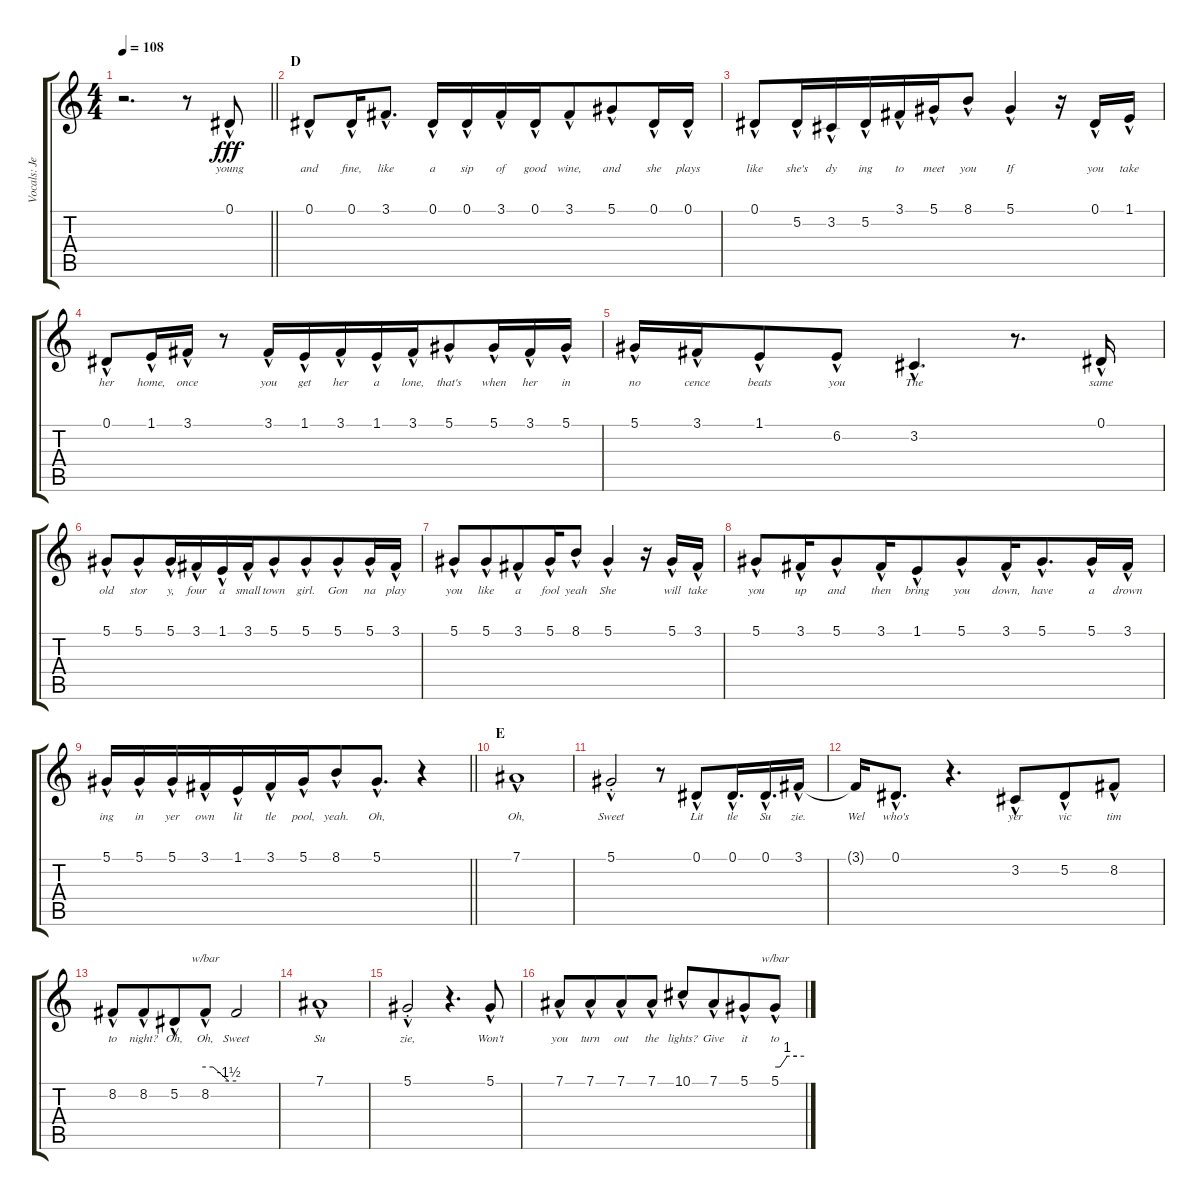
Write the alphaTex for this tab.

\track ("Vocals: Jeff" "Vocals: Je") {instrument lead2sawtooth}
\staff {score tabs}
\tuning (Eb4 Bb3 Gb3 Db3 Ab2 Eb2) {hide}
\ts (4 4)
\tempo 108
\clef g2
\barLineRight lightlight
\ks c
r.2{d dy fff} r.8 0.1{hac}.8{lyrics (0 "young") lyrics (1 "") lyrics (2 "") lyrics (3 "") lyrics (4 "")} |
\section ("" "D")
0.1{hac}.8{lyrics (0 "and") lyrics (1 "") lyrics (2 "") lyrics (3 "") lyrics (4 "")} 0.1{hac}.16{lyrics (0 "fine,") lyrics (1 "") lyrics (2 "") lyrics (3 "") lyrics (4 "")} 3.1{hac}.8{d lyrics (0 "like") lyrics (1 "") lyrics (2 "") lyrics (3 "") lyrics (4 "")} 0.1{hac}.16{lyrics (0 "a") lyrics (1 "") lyrics (2 "") lyrics (3 "") lyrics (4 "")} 0.1{hac}.16{lyrics (0 "sip") lyrics (1 "") lyrics (2 "") lyrics (3 "") lyrics (4 "") beam merge} 3.1{hac}.16{lyrics (0 "of") lyrics (1 "") lyrics (2 "") lyrics (3 "") lyrics (4 "")} 0.1{hac}.16{lyrics (0 "good") lyrics (1 "") lyrics (2 "") lyrics (3 "") lyrics (4 "")} 3.1{hac}.8{lyrics (0 "wine,") lyrics (1 "") lyrics (2 "") lyrics (3 "") lyrics (4 "") beam merge} 5.1{hac}.8{lyrics (0 "and") lyrics (1 "") lyrics (2 "") lyrics (3 "") lyrics (4 "")} 0.1{hac}.16{lyrics (0 "she") lyrics (1 "") lyrics (2 "") lyrics (3 "") lyrics (4 "")} 0.1{hac}.16{lyrics (0 "plays") lyrics (1 "") lyrics (2 "") lyrics (3 "") lyrics (4 "")} |
0.1{hac}.8{lyrics (0 "like") lyrics (1 "") lyrics (2 "") lyrics (3 "") lyrics (4 "")} 5.2{hac}.16{lyrics (0 "she's") lyrics (1 "") lyrics (2 "") lyrics (3 "") lyrics (4 "")} 3.2{hac}.16{lyrics (0 "dy") lyrics (1 "") lyrics (2 "") lyrics (3 "") lyrics (4 "") beam merge} 5.2{hac}.16{lyrics (0 "ing") lyrics (1 "") lyrics (2 "") lyrics (3 "") lyrics (4 "")} 3.1{hac}.16{lyrics (0 "to") lyrics (1 "") lyrics (2 "") lyrics (3 "") lyrics (4 "")} 5.1{hac}.16{lyrics (0 "meet") lyrics (1 "") lyrics (2 "") lyrics (3 "") lyrics (4 "")} 8.1{hac}.8{lyrics (0 "you") lyrics (1 "") lyrics (2 "") lyrics (3 "") lyrics (4 "") beam merge} 5.1{hac}.4{lyrics (0 "If") lyrics (1 "") lyrics (2 "") lyrics (3 "") lyrics (4 "")} r.16 0.1{hac}.16{lyrics (0 "you") lyrics (1 "") lyrics (2 "") lyrics (3 "") lyrics (4 "")} 1.1{hac}.16{lyrics (0 "take") lyrics (1 "") lyrics (2 "") lyrics (3 "") lyrics (4 "")} |
0.1{hac}.8{lyrics (0 "her") lyrics (1 "") lyrics (2 "") lyrics (3 "") lyrics (4 "")} 1.1{hac}.16{lyrics (0 "home,") lyrics (1 "") lyrics (2 "") lyrics (3 "") lyrics (4 "")} 3.1{hac}.16{lyrics (0 "once") lyrics (1 "") lyrics (2 "") lyrics (3 "") lyrics (4 "")} r.8 3.1{hac}.16{lyrics (0 "you") lyrics (1 "") lyrics (2 "") lyrics (3 "") lyrics (4 "")} 1.1{hac}.16{lyrics (0 "get") lyrics (1 "") lyrics (2 "") lyrics (3 "") lyrics (4 "") beam merge} 3.1{hac}.16{lyrics (0 "her") lyrics (1 "") lyrics (2 "") lyrics (3 "") lyrics (4 "")} 1.1{hac}.16{lyrics (0 "a") lyrics (1 "") lyrics (2 "") lyrics (3 "") lyrics (4 "")} 3.1{hac}.16{lyrics (0 "lone,") lyrics (1 "") lyrics (2 "") lyrics (3 "") lyrics (4 "")} 5.1{hac}.8{lyrics (0 "that's") lyrics (1 "") lyrics (2 "") lyrics (3 "") lyrics (4 "") beam merge} 5.1{hac}.16{lyrics (0 "when") lyrics (1 "") lyrics (2 "") lyrics (3 "") lyrics (4 "")} 3.1{hac}.16{lyrics (0 "her") lyrics (1 "") lyrics (2 "") lyrics (3 "") lyrics (4 "")} 5.1{hac}.16{lyrics (0 "in") lyrics (1 "") lyrics (2 "") lyrics (3 "") lyrics (4 "")} |
5.1{hac}.16{lyrics (0 "no") lyrics (1 "") lyrics (2 "") lyrics (3 "") lyrics (4 "")} 3.1{hac}.16{lyrics (0 "cence") lyrics (1 "") lyrics (2 "") lyrics (3 "") lyrics (4 "")} 1.1{hac}.8{lyrics (0 "beats") lyrics (1 "") lyrics (2 "") lyrics (3 "") lyrics (4 "") beam merge} 6.2{hac}.8{lyrics (0 "you") lyrics (1 "") lyrics (2 "") lyrics (3 "") lyrics (4 "")} 3.2{hac}.4{d lyrics (0 "The") lyrics (1 "") lyrics (2 "") lyrics (3 "") lyrics (4 "")} r.8{d} 0.1{hac}.16{lyrics (0 "same") lyrics (1 "") lyrics (2 "") lyrics (3 "") lyrics (4 "")} |
5.1{hac}.8{lyrics (0 "old") lyrics (1 "") lyrics (2 "") lyrics (3 "") lyrics (4 "")} 5.1{hac}.8{lyrics (0 "stor") lyrics (1 "") lyrics (2 "") lyrics (3 "") lyrics (4 "") beam merge} 5.1{hac}.16{lyrics (0 "y,") lyrics (1 "") lyrics (2 "") lyrics (3 "") lyrics (4 "")} 3.1{hac}.16{lyrics (0 "four") lyrics (1 "") lyrics (2 "") lyrics (3 "") lyrics (4 "")} 1.1{hac}.16{lyrics (0 "a") lyrics (1 "") lyrics (2 "") lyrics (3 "") lyrics (4 "")} 3.1{hac}.16{lyrics (0 "small") lyrics (1 "") lyrics (2 "") lyrics (3 "") lyrics (4 "") beam merge} 5.1{hac}.8{lyrics (0 "town") lyrics (1 "") lyrics (2 "") lyrics (3 "") lyrics (4 "")} 5.1{hac}.8{lyrics (0 "girl.") lyrics (1 "") lyrics (2 "") lyrics (3 "") lyrics (4 "") beam merge} 5.1{hac}.8{lyrics (0 "Gon") lyrics (1 "") lyrics (2 "") lyrics (3 "") lyrics (4 "")} 5.1{hac}.16{lyrics (0 "na") lyrics (1 "") lyrics (2 "") lyrics (3 "") lyrics (4 "")} 3.1{hac}.16{lyrics (0 "play") lyrics (1 "") lyrics (2 "") lyrics (3 "") lyrics (4 "")} |
5.1{hac}.8{lyrics (0 "you") lyrics (1 "") lyrics (2 "") lyrics (3 "") lyrics (4 "")} 5.1{hac}.8{lyrics (0 "like") lyrics (1 "") lyrics (2 "") lyrics (3 "") lyrics (4 "") beam merge} 3.1{hac}.8{lyrics (0 "a") lyrics (1 "") lyrics (2 "") lyrics (3 "") lyrics (4 "")} 5.1{hac}.16{lyrics (0 "fool") lyrics (1 "") lyrics (2 "") lyrics (3 "") lyrics (4 "")} 8.1{hac}.8{lyrics (0 "yeah") lyrics (1 "") lyrics (2 "") lyrics (3 "") lyrics (4 "") beam merge} 5.1{hac}.4{lyrics (0 "She") lyrics (1 "") lyrics (2 "") lyrics (3 "") lyrics (4 "")} r.16 5.1{hac}.16{lyrics (0 "will") lyrics (1 "") lyrics (2 "") lyrics (3 "") lyrics (4 "")} 3.1{hac}.16{lyrics (0 "take") lyrics (1 "") lyrics (2 "") lyrics (3 "") lyrics (4 "")} |
5.1{hac}.8{lyrics (0 "you") lyrics (1 "") lyrics (2 "") lyrics (3 "") lyrics (4 "")} 3.1{hac}.16{lyrics (0 "up") lyrics (1 "") lyrics (2 "") lyrics (3 "") lyrics (4 "")} 5.1{hac}.8{lyrics (0 "and") lyrics (1 "") lyrics (2 "") lyrics (3 "") lyrics (4 "") beam merge} 3.1{hac}.16{lyrics (0 "then") lyrics (1 "") lyrics (2 "") lyrics (3 "") lyrics (4 "")} 1.1{hac}.8{lyrics (0 "bring") lyrics (1 "") lyrics (2 "") lyrics (3 "") lyrics (4 "") beam merge} 5.1{hac}.8{lyrics (0 "you") lyrics (1 "") lyrics (2 "") lyrics (3 "") lyrics (4 "")} 3.1{hac}.16{lyrics (0 "down,") lyrics (1 "") lyrics (2 "") lyrics (3 "") lyrics (4 "")} 5.1{hac}.8{d lyrics (0 "have") lyrics (1 "") lyrics (2 "") lyrics (3 "") lyrics (4 "") beam merge} 5.1{hac}.16{lyrics (0 "a") lyrics (1 "") lyrics (2 "") lyrics (3 "") lyrics (4 "")} 3.1{hac}.16{lyrics (0 "drown") lyrics (1 "") lyrics (2 "") lyrics (3 "") lyrics (4 "")} |
\barLineRight lightlight
5.1{hac}.16{lyrics (0 "ing") lyrics (1 "") lyrics (2 "") lyrics (3 "") lyrics (4 "")} 5.1{hac}.16{lyrics (0 "in") lyrics (1 "") lyrics (2 "") lyrics (3 "") lyrics (4 "")} 5.1{hac}.16{lyrics (0 "yer") lyrics (1 "") lyrics (2 "") lyrics (3 "") lyrics (4 "")} 3.1{hac}.16{lyrics (0 "own") lyrics (1 "") lyrics (2 "") lyrics (3 "") lyrics (4 "") beam merge} 1.1{hac}.16{lyrics (0 "lit") lyrics (1 "") lyrics (2 "") lyrics (3 "") lyrics (4 "")} 3.1{hac}.16{lyrics (0 "tle") lyrics (1 "") lyrics (2 "") lyrics (3 "") lyrics (4 "")} 5.1{hac}.16{lyrics (0 "pool,") lyrics (1 "") lyrics (2 "") lyrics (3 "") lyrics (4 "")} 8.1{hac}.8{lyrics (0 "yeah.") lyrics (1 "") lyrics (2 "") lyrics (3 "") lyrics (4 "") beam merge} 5.1{hac}.8{d lyrics (0 "Oh,") lyrics (1 "") lyrics (2 "") lyrics (3 "") lyrics (4 "")} r.4 |
\section ("" "E")
7.1{hac}.1{lyrics (0 "Oh,") lyrics (1 "") lyrics (2 "") lyrics (3 "") lyrics (4 "")} |
5.1{hac st}.2{lyrics (0 "Sweet") lyrics (1 "") lyrics (2 "") lyrics (3 "") lyrics (4 "")} r.8 0.1{hac}.8{lyrics (0 "Lit") lyrics (1 "") lyrics (2 "") lyrics (3 "") lyrics (4 "") beam merge} 0.1{hac}.16{d lyrics (0 "tle") lyrics (1 "") lyrics (2 "") lyrics (3 "") lyrics (4 "")} 0.1{hac}.16{d lyrics (0 "Su") lyrics (1 "") lyrics (2 "") lyrics (3 "") lyrics (4 "")} 3.1{hac}.16{lyrics (0 "zie.") lyrics (1 "") lyrics (2 "") lyrics (3 "") lyrics (4 "")} |
3.1{t}.16{lyrics (0 "Wel") lyrics (1 "") lyrics (2 "") lyrics (3 "") lyrics (4 "")} 0.1{hac}.8{d lyrics (0 "who's") lyrics (1 "") lyrics (2 "") lyrics (3 "") lyrics (4 "")} r.4{d} 3.2{hac}.8{lyrics (0 "yer") lyrics (1 "") lyrics (2 "") lyrics (3 "") lyrics (4 "") beam merge} 5.2{hac}.8{lyrics (0 "vic") lyrics (1 "") lyrics (2 "") lyrics (3 "") lyrics (4 "")} 8.2{hac}.8{lyrics (0 "tim") lyrics (1 "") lyrics (2 "") lyrics (3 "") lyrics (4 "")} |
8.2{hac}.8{lyrics (0 "to") lyrics (1 "") lyrics (2 "") lyrics (3 "") lyrics (4 "")} 8.2{hac}.8{lyrics (0 "night?") lyrics (1 "") lyrics (2 "") lyrics (3 "") lyrics (4 "") beam merge} 5.2{hac}.8{lyrics (0 "Oh,") lyrics (1 "") lyrics (2 "") lyrics (3 "") lyrics (4 "")} 8.2{hac}.8{tbe (custom default 0 0 15 0 45 -6 60 -6) lyrics (0 "Oh,") lyrics (1 "") lyrics (2 "") lyrics (3 "") lyrics (4 "")} 8.2{t}.2{lyrics (0 "Sweet") lyrics (1 "") lyrics (2 "") lyrics (3 "") lyrics (4 "")} |
7.1{hac}.1{lyrics (0 "Su") lyrics (1 "") lyrics (2 "") lyrics (3 "") lyrics (4 "")} |
5.1{hac st}.2{lyrics (0 "zie,") lyrics (1 "") lyrics (2 "") lyrics (3 "") lyrics (4 "")} r.4{d} 5.1{hac}.8{lyrics (0 "Won't") lyrics (1 "") lyrics (2 "") lyrics (3 "") lyrics (4 "")} |
7.1{hac}.8{lyrics (0 "you") lyrics (1 "") lyrics (2 "") lyrics (3 "") lyrics (4 "")} 7.1{hac}.8{lyrics (0 "turn") lyrics (1 "") lyrics (2 "") lyrics (3 "") lyrics (4 "") beam merge} 7.1{hac}.8{lyrics (0 "out") lyrics (1 "") lyrics (2 "") lyrics (3 "") lyrics (4 "")} 7.1{hac}.8{lyrics (0 "the") lyrics (1 "") lyrics (2 "") lyrics (3 "") lyrics (4 "")} 10.1{hac}.8{lyrics (0 "lights?") lyrics (1 "") lyrics (2 "") lyrics (3 "") lyrics (4 "")} 7.1{hac}.8{lyrics (0 "Give") lyrics (1 "") lyrics (2 "") lyrics (3 "") lyrics (4 "") beam merge} 5.1{hac}.8{lyrics (0 "it") lyrics (1 "") lyrics (2 "") lyrics (3 "") lyrics (4 "")} 5.1{hac}.8{tbe (custom default 0 0 10 0 25 4 45 4 60 4) lyrics (0 "to") lyrics (1 "") lyrics (2 "") lyrics (3 "") lyrics (4 "")}
